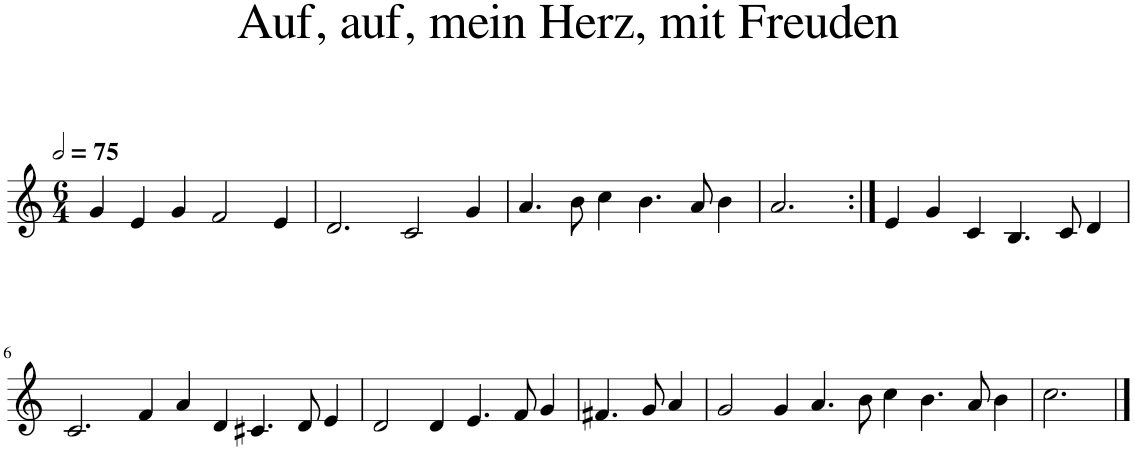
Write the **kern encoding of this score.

**kern
*part1
*staff1
*I"Piano
*I'Pno.
*clefG2
*k[]
*M6/4
*MM150
=1
4g/
4e/
4g/
2f/
4e/
=2
2.d/
2c/
4g/
=3
4.a/
8b\
4cc\
4.b\
8a/
4b\
=4
2.a/
=5:|!
4e/
4g/
4c/
4.B/
8c/
4d/
!!LO:LB:g=z
=6
2.c/
4f/
4a/
4d/
4.c#X/
8d/
4e/
=7
2d/
4d/
4.e/
8f/
4g/
=8
4.f#X/
8g/
4a/
=9
2g/
4g/
4.a/
8b\
4cc\
4.b\
8a/
4b\
=10
2.cc\
==
*-
